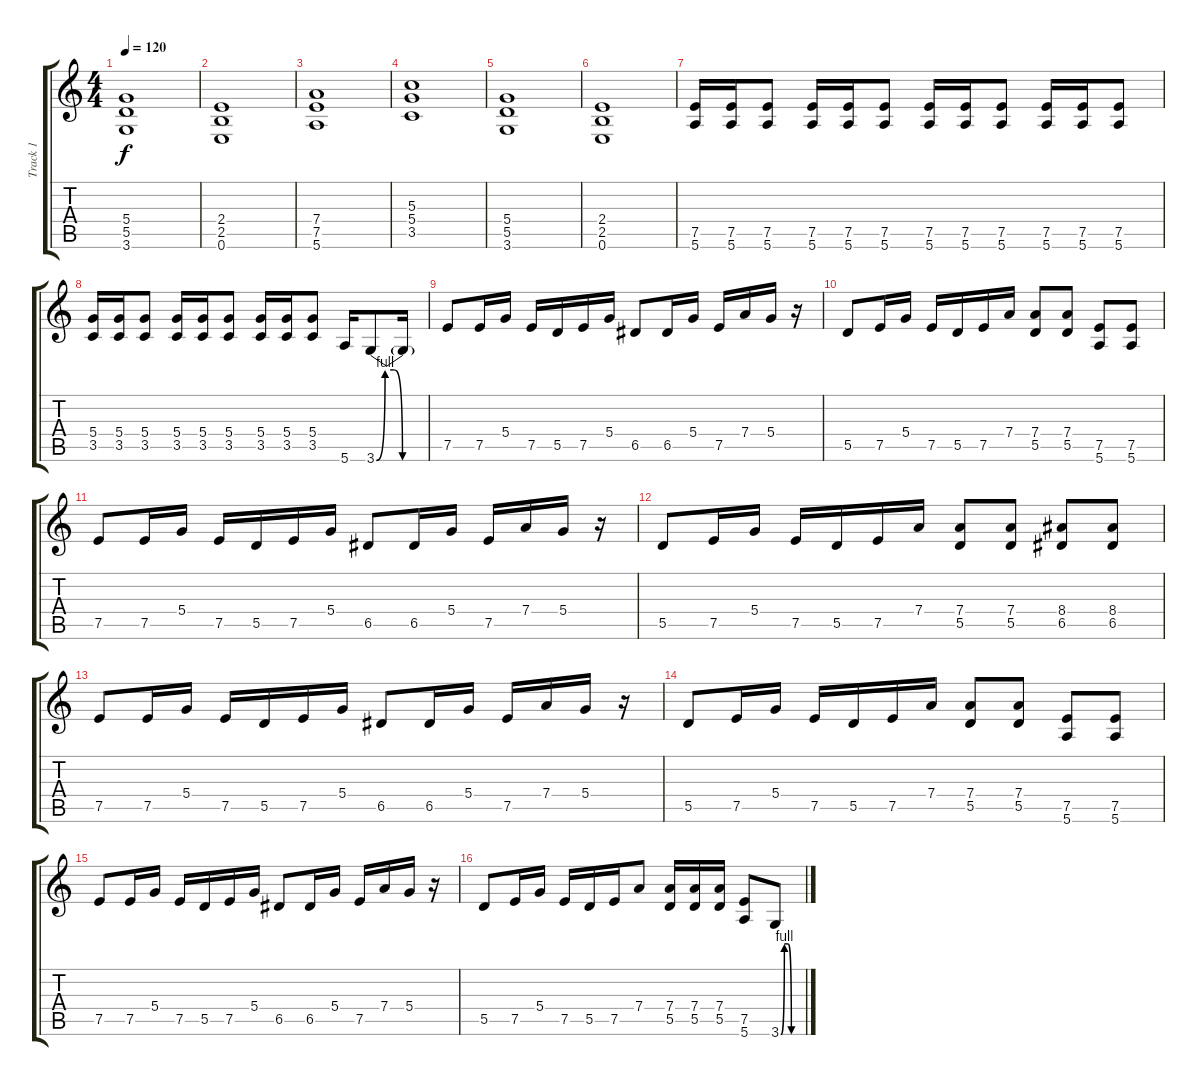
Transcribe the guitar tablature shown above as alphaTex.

\track ("Track 1" "Track 1") {instrument distortionguitar}
\staff {score tabs}
\tuning (E4 B3 G3 D3 A2 E2) {hide}
\ts (4 4)
\tempo 120
\clef g2
\ks c
(5.4 5.5 3.6).1{dy f} |
(2.4 2.5 0.6).1 |
(7.4 7.5 5.6).1 |
(5.3 5.4 3.5).1 |
(5.4 5.5 3.6).1 |
(2.4 2.5 0.6).1 |
(7.5 5.6).16 (7.5 5.6).16 (7.5 5.6).8 (7.5 5.6).16 (7.5 5.6).16 (7.5 5.6).8 (7.5 5.6).16 (7.5 5.6).16 (7.5 5.6).8 (7.5 5.6).16 (7.5 5.6).16 (7.5 5.6).8 |
(5.4 3.5).16 (5.4 3.5).16 (5.4 3.5).8 (5.4 3.5).16 (5.4 3.5).16 (5.4 3.5).8 (5.4 3.5).16 (5.4 3.5).16 (5.4 3.5).8 5.6.16 3.6{be (custom 0 0 10 4 20 4 30 0 60 0)}.8 3.6{t}.16 |
7.5.8 7.5.16 5.4.16 7.5.16 5.5.16 7.5.16 5.4.16 6.5.8 6.5.16 5.4.16 7.5.16 7.4.16 5.4.16 r.16 |
5.5.8 7.5.16 5.4.16 7.5.16 5.5.16 7.5.16 7.4.16 (7.4 5.5).8 (7.4 5.5).8 (7.5 5.6).8 (7.5 5.6).8 |
7.5.8 7.5.16 5.4.16 7.5.16 5.5.16 7.5.16 5.4.16 6.5.8 6.5.16 5.4.16 7.5.16 7.4.16 5.4.16 r.16 |
5.5.8 7.5.16 5.4.16 7.5.16 5.5.16 7.5.16 7.4.16 (7.4 5.5).8 (7.4 5.5).8 (8.4 6.5).8 (8.4 6.5).8 |
7.5.8 7.5.16 5.4.16 7.5.16 5.5.16 7.5.16 5.4.16 6.5.8 6.5.16 5.4.16 7.5.16 7.4.16 5.4.16 r.16 |
5.5.8 7.5.16 5.4.16 7.5.16 5.5.16 7.5.16 7.4.16 (7.4 5.5).8 (7.4 5.5).8 (7.5 5.6).8 (7.5 5.6).8 |
7.5.8 7.5.16 5.4.16 7.5.16 5.5.16 7.5.16 5.4.16 6.5.8 6.5.16 5.4.16 7.5.16 7.4.16 5.4.16 r.16 |
5.5.8 7.5.16 5.4.16 7.5.16 5.5.16 7.5.16 7.4.8 (7.4 5.5).16 (7.4 5.5).16 (7.4 5.5).16 (7.5 5.6).8 3.6{be (custom 0 0 10 4 20 4 30 0 60 0)}.8
